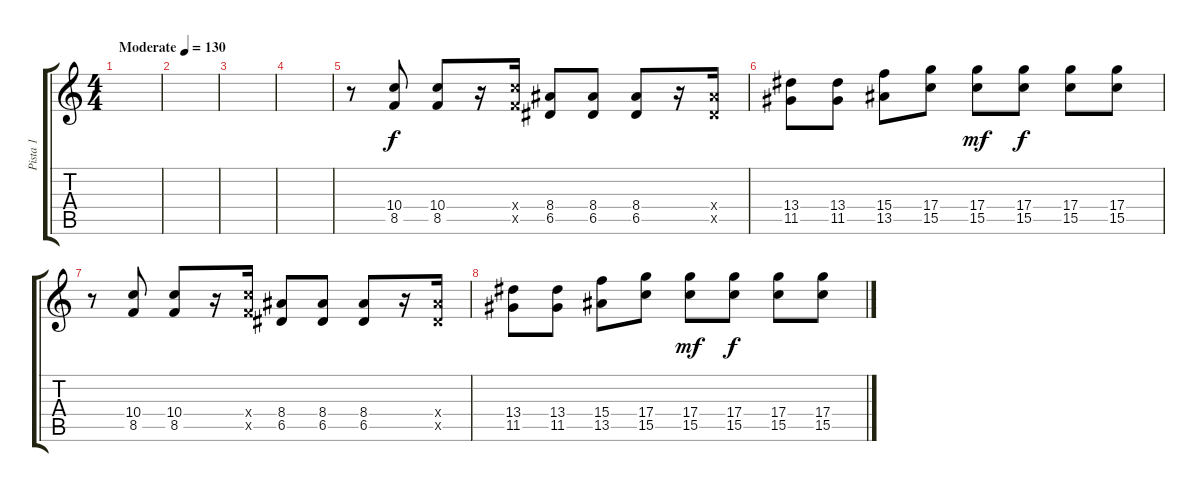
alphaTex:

\track ("Pista 1" "Pista 1") {instrument electricguitarclean}
\staff {score tabs}
\tuning (E4 B3 G3 D3 A2 E2) {hide}
\ts (4 4)
\tempo (130 "Moderate")
\clef g2
\ks c
|
|
|
|
r.8 (10.4 8.5).8 (10.4 8.5).8 r.16 (10.4{x} 8.5{x}).16 (8.4 6.5).8 (8.4 6.5).8 (8.4 6.5).8 r.16 (8.4{x} 6.5{x}).16 |
(13.4 11.5).8 (13.4 11.5).8 (15.4 13.5).8 (17.4 15.5).8 (17.4 15.5).8{dy mf} (17.4 15.5).8{dy f} (17.4 15.5).8 (17.4 15.5).8 |
r.8 (10.4 8.5).8 (10.4 8.5).8 r.16 (10.4{x} 8.5{x}).16 (8.4 6.5).8 (8.4 6.5).8 (8.4 6.5).8 r.16 (8.4{x} 6.5{x}).16 |
(13.4 11.5).8 (13.4 11.5).8 (15.4 13.5).8 (17.4 15.5).8 (17.4 15.5).8{dy mf} (17.4 15.5).8{dy f} (17.4 15.5).8 (17.4 15.5).8
